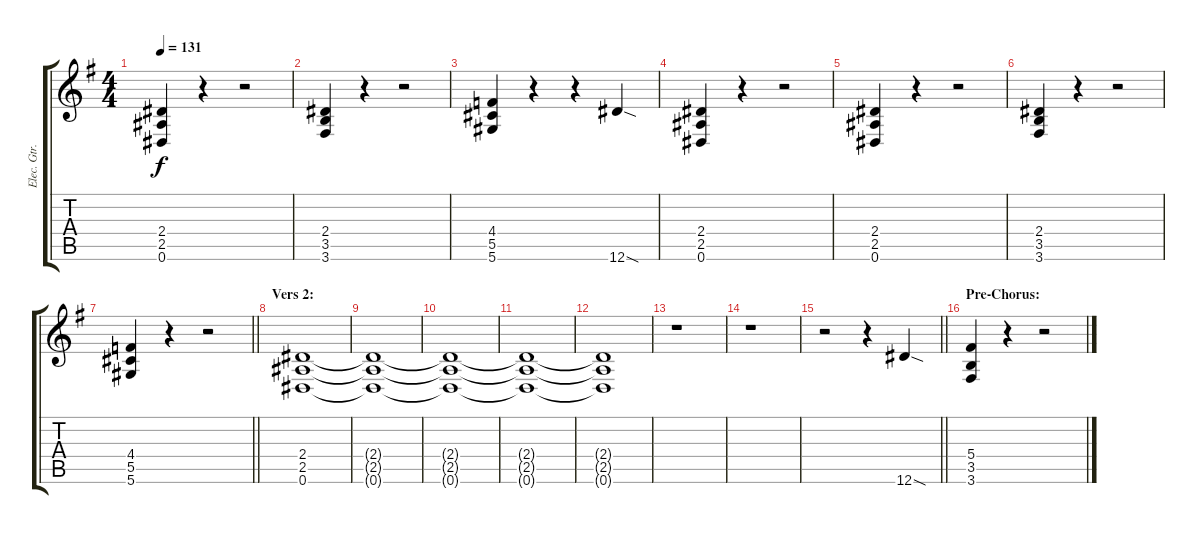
\track ("Elec. Gtr. 2" "Elec. Gtr.") {instrument distortionguitar}
\staff {score tabs}
\tuning (Eb4 Bb3 Gb3 Db3 Ab2 Eb2) {hide}
\ts (4 4)
\tempo 131
\clef g2
\ks g
(2.4 2.5 0.6).4{dy f} r.4 r.2 |
(2.4 3.5 3.6).4 r.4 r.2 |
(4.4 5.5 5.6).4 r.4 r.4 12.6{sod}.4 |
(2.4 2.5 0.6).4 r.4 r.2 |
(2.4 2.5 0.6).4 r.4 r.2 |
(2.4 3.5 3.6).4 r.4 r.2 |
\barLineRight lightlight
(4.4 5.5 5.6).4 r.4 r.2 |
\section ("" "Vers 2:")
(2.4 2.5 0.6).1 |
(2.4{t} 2.5{t} 0.6{t}).1 |
(2.4{t} 2.5{t} 0.6{t}).1{volume 0} |
(2.4{t} 2.5{t} 0.6{t}).1 |
(2.4{t} 2.5{t} 0.6{t}).1 |
r.1 |
r.1 |
\barLineRight lightlight
r.2{volume 12} r.4 12.6{sod}.4 |
\section ("" "Pre-Chorus:")
(5.4 3.5 3.6).4 r.4 r.2
